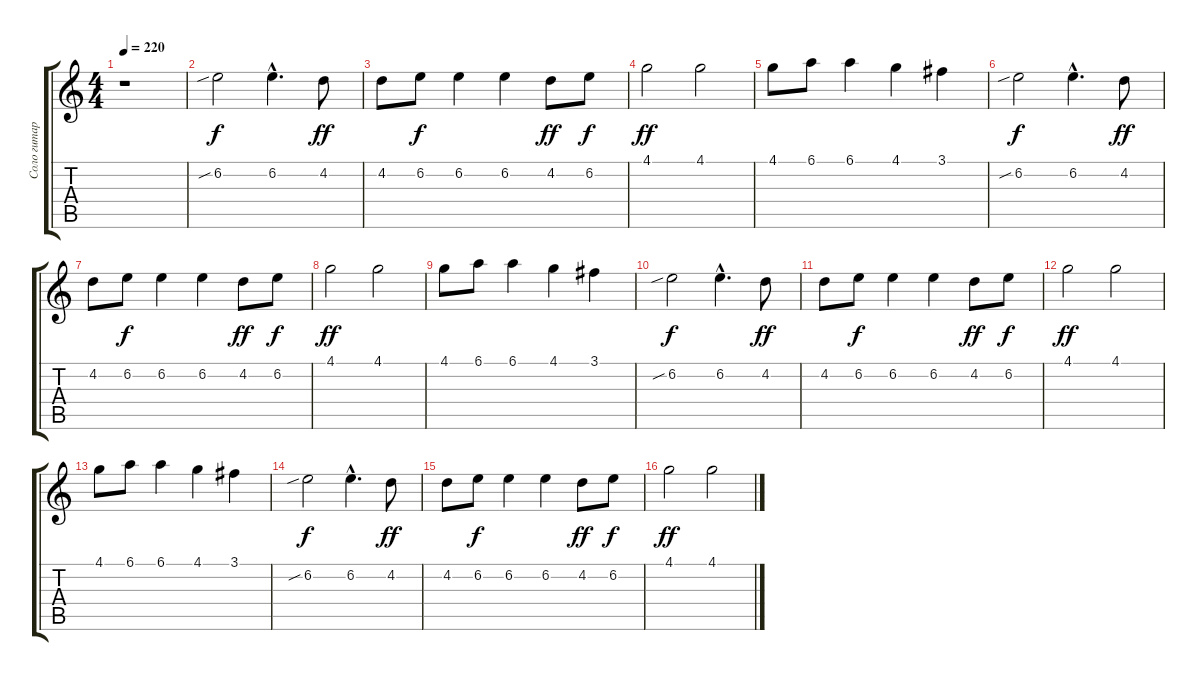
\track ("Соло гитара" "Соло гитар") {instrument overdrivenguitar}
\staff {score tabs}
\tuning (Eb4 Bb3 Gb3 Db3 Ab2 Eb2) {hide}
\ts (4 4)
\tempo 220
\clef g2
\ks c
r.1{dy f instrument overdrivenguitar} |
6.2{sib}.2 6.2{hac}.4{d} 4.2.8{dy ff} |
4.2.8 6.2.8{dy f} 6.2.4 6.2.4 4.2.8{dy ff} 6.2.8{dy f} |
4.1.2{dy ff} 4.1.2 |
4.1.8 6.1.8 6.1.4 4.1.4 3.1.4 |
6.2{sib}.2{dy f} 6.2{hac}.4{d} 4.2.8{dy ff} |
4.2.8 6.2.8{dy f} 6.2.4 6.2.4 4.2.8{dy ff} 6.2.8{dy f} |
4.1.2{dy ff} 4.1.2 |
4.1.8 6.1.8 6.1.4 4.1.4 3.1.4 |
6.2{sib}.2{dy f} 6.2{hac}.4{d} 4.2.8{dy ff} |
4.2.8 6.2.8{dy f} 6.2.4 6.2.4 4.2.8{dy ff} 6.2.8{dy f} |
4.1.2{dy ff} 4.1.2 |
4.1.8 6.1.8 6.1.4 4.1.4 3.1.4 |
6.2{sib}.2{dy f} 6.2{hac}.4{d} 4.2.8{dy ff} |
4.2.8 6.2.8{dy f} 6.2.4 6.2.4 4.2.8{dy ff} 6.2.8{dy f} |
4.1.2{dy ff} 4.1.2
